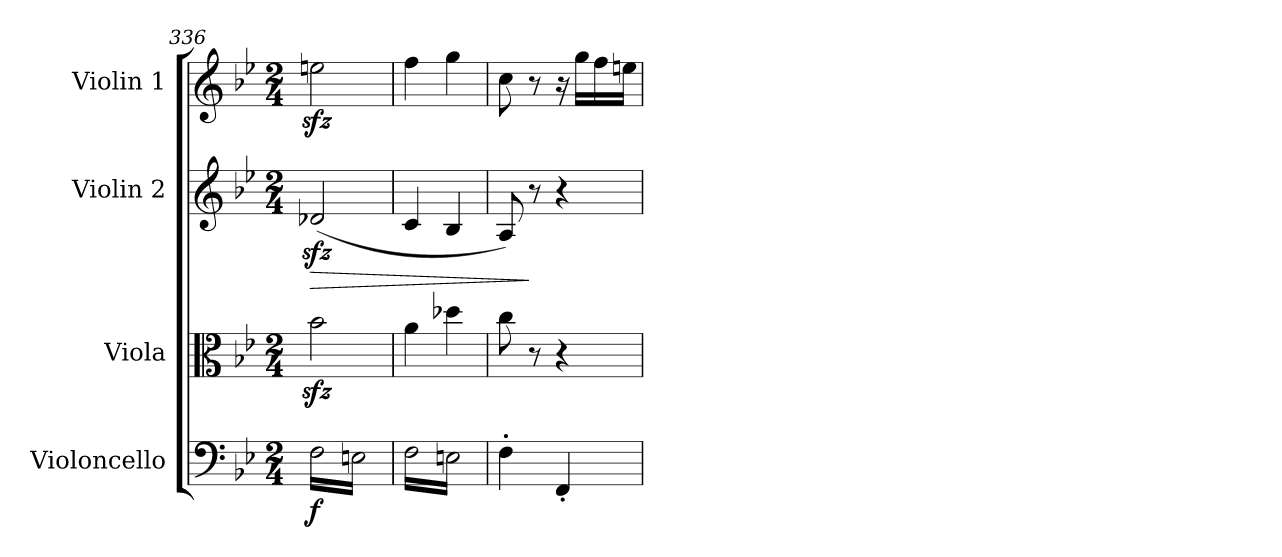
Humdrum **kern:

**kern	**dynam	**kern	**kern	**dynam	**kern
*part4	*part4	*part3	*part2	*part2	*part1
*staff4	*staff4	*staff3	*staff2	*staff2	*staff1
*I"Violoncello	*	*I"Viola	*I"Violin 2	*	*I"Violin 1
*I'Vc	*	*I'Vla	*I'Vln	*	*I'Vln
!!LO:LB:g=z
*clefF4	*	*clefC3	*clefG2	*	*clefG2
*k[b-e-]	*	*k[b-e-]	*k[b-e-]	*	*k[b-e-]
*M2/4	*	*M2/4	*M2/4	*	*M2/4
=336	=336	=336	=336	=336	=336
!	!LO:DY:b	!	!	!LO:HP:b	!
*tremolo	*	*	*	*	*
16F\LL	f	2b-zz<\	(2d-Xzz</	>	2eenzz<\
16En\	.	.	.	.	.
16F\	.	.	.	.	.
16En\	.	.	.	.	.
16F\	.	.	.	.	.
16En\	.	.	.	.	.
16F\	.	.	.	.	.
16En\JJ	.	.	.	.	.
=337	=337	=337	=337	=337	=337
16F\LL	.	4a\	4c/	.	4ff\
16En\	.	.	.	.	.
16F\	.	.	.	.	.
16En\	.	.	.	.	.
16F\	.	4dd-X\	4B-/	.	4gg\
16En\	.	.	.	.	.
16F\	.	.	.	.	.
16En\JJ	.	.	.	.	.
*Xtremolo	*	*	*	*	*
=338	=338	=338	=338	=338	=338
4F'\	.	8cc\	8A/)	.	8cc\
.	.	.	.	.	.
.	.	8r	8r	]	8r
.	.	.	.	.	.
4FF'/	.	4r	4r	.	16r
.	.	.	.	.	16gg\LL
.	.	.	.	.	16ff\
.	.	.	.	.	16een\JJ
=	=	=	=	=	=
*-	*-	*-	*-	*-	*-
